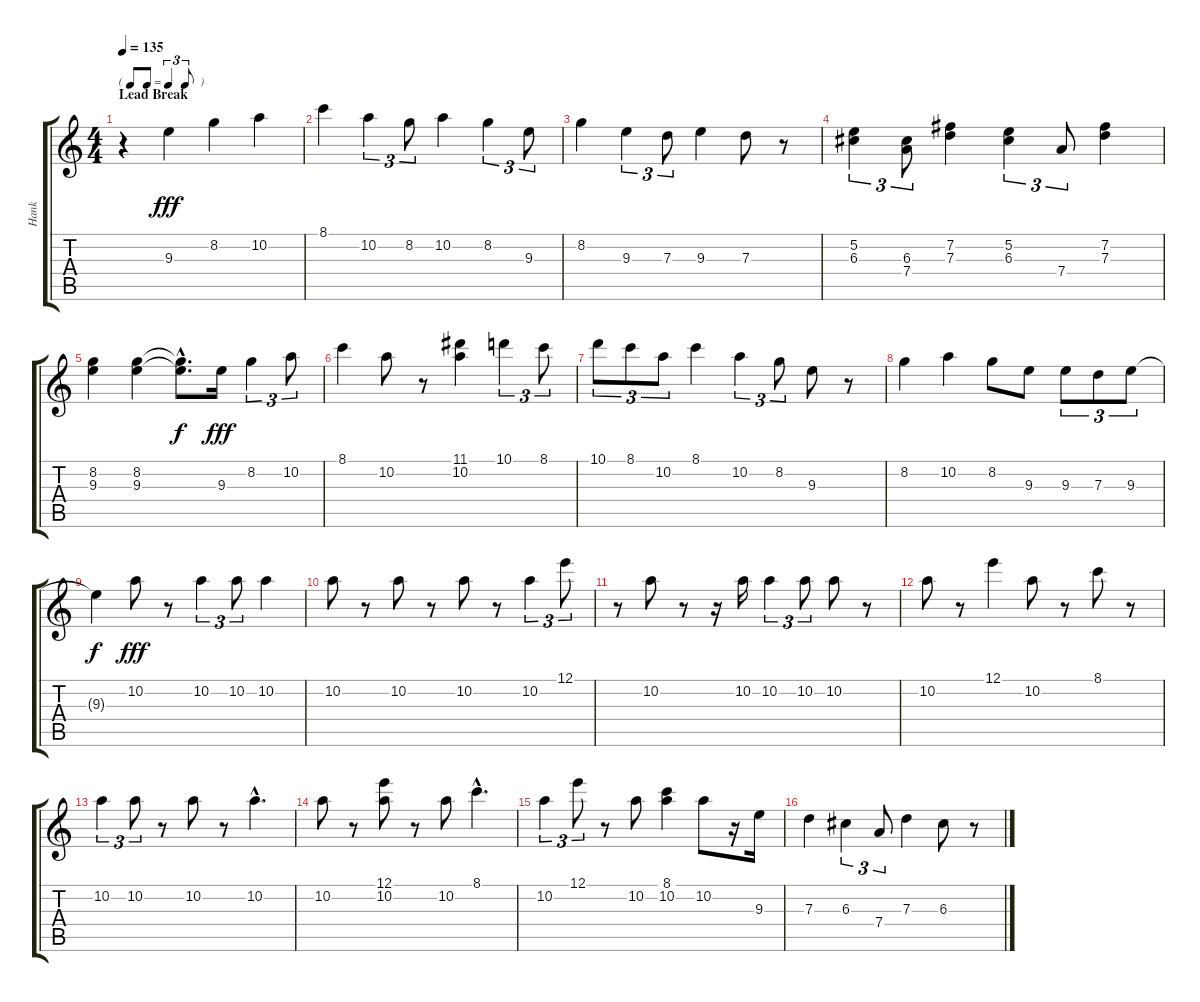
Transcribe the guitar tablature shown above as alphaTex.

\track ("Hank" "Hank") {instrument electricguitarclean}
\staff {score tabs}
\tuning (E4 B3 G3 D3 A2 E2) {hide}
\ts (4 4)
\tf triplet8th
\section ("" "Lead Break")
\tempo 135
\clef g2
\ks c
r.4{dy f} 9.3.4{dy fff} 8.2.4 10.2.4 |
8.1.4 10.2.4{tu (3 2)} 8.2.8{tu (3 2)} 10.2.4 8.2.4{tu (3 2)} 9.3.8{tu (3 2)} |
8.2.4 9.3.4{tu (3 2)} 7.3.8{tu (3 2)} 9.3.4 7.3.8 r.8 |
(5.2 6.3).4{tu (3 2)} (6.3 7.4).8{tu (3 2)} (7.2 7.3).4 (5.2 6.3).4{tu (3 2)} 7.4.8{tu (3 2)} (7.2 7.3).4 |
(8.2 9.3).4 (8.2 9.3).4 (8.2{hac t} 9.3{hac t}).8{d dy f} 9.3.16{dy fff} 8.2.4{tu (3 2)} 10.2.8{tu (3 2)} |
8.1.4 10.2.8 r.8 (11.1 10.2).4 10.1.4{tu (3 2)} 8.1.8{tu (3 2)} |
10.1.8{tu (3 2)} 8.1.8{tu (3 2)} 10.2.8{tu (3 2)} 8.1.4 10.2.4{tu (3 2)} 8.2.8{tu (3 2)} 9.3.8 r.8 |
8.2.4 10.2.4 8.2.8 9.3.8 9.3.8{tu (3 2)} 7.3.8{tu (3 2)} 9.3.8{tu (3 2)} |
9.3{t}.4{dy f} 10.2.8{dy fff} r.8 10.2.4{tu (3 2)} 10.2.8{tu (3 2)} 10.2.4 |
10.2.8 r.8 10.2.8 r.8 10.2.8 r.8 10.2.4{tu (3 2)} 12.1.8{tu (3 2)} |
r.8 10.2.8 r.8 r.16 10.2.16 10.2.4{tu (3 2)} 10.2.8{tu (3 2)} 10.2.8 r.8 |
10.2.8 r.8 12.1.4 10.2.8 r.8 8.1.8 r.8 |
10.2.4{tu (3 2)} 10.2.8{tu (3 2)} r.8 10.2.8 r.8 10.2{hac}.4{d} |
10.2.8 r.8 (12.1 10.2).8 r.8 10.2.8 8.1{hac}.4{d} |
10.2.4{tu (3 2)} 12.1.8{tu (3 2)} r.8 10.2.8 (8.1 10.2).4 10.2.8 r.16 9.3.16 |
7.3.4 6.3.4{tu (3 2)} 7.4.8{tu (3 2)} 7.3.4 6.3.8 r.8
